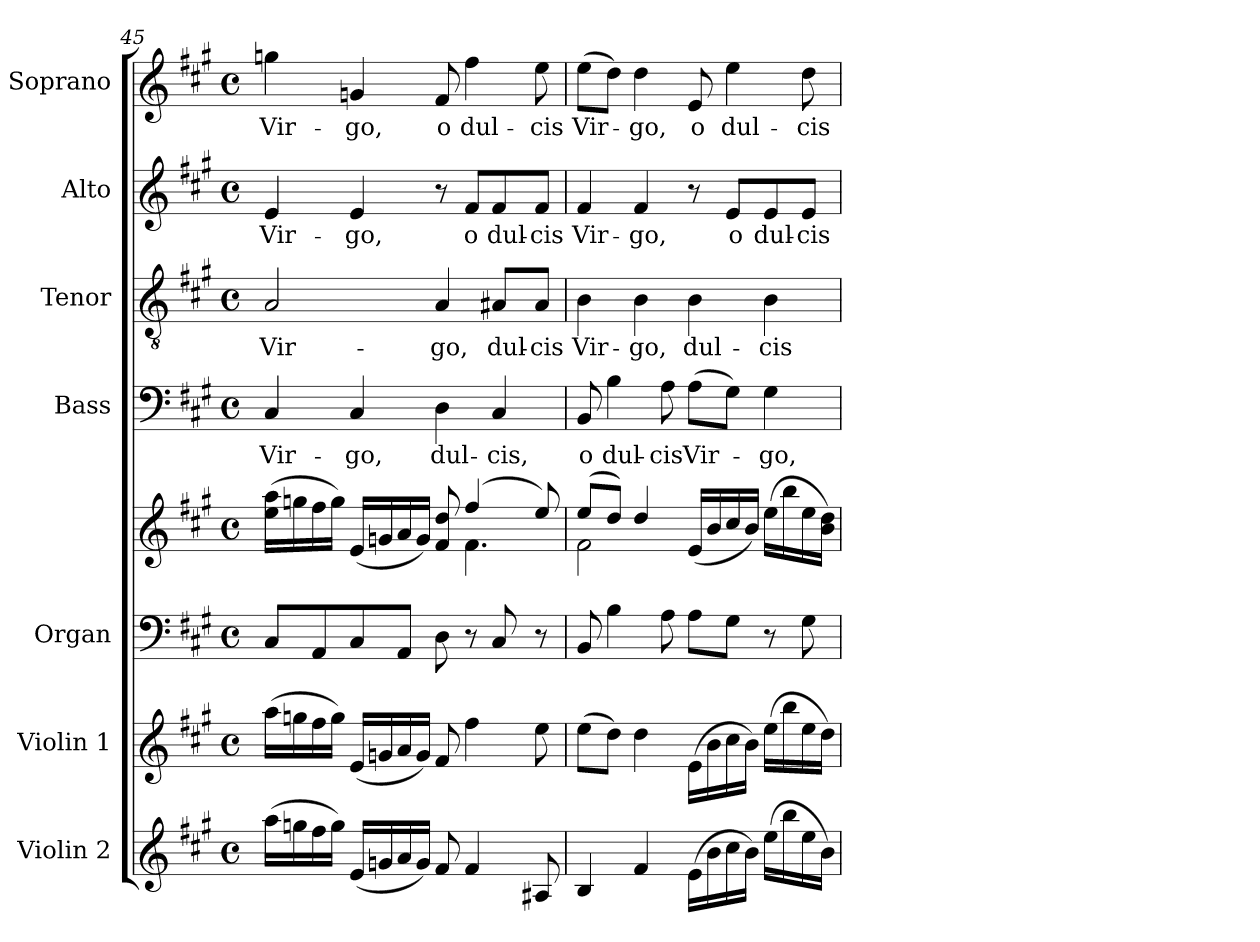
**kern	**kern	**kern	**kern	**kern	**text	**kern	**text	**kern	**text	**kern	**text
*part7	*part6	*part5	*part5	*part4	*part4	*part3	*part3	*part2	*part2	*part1	*part1
*staff8	*staff7	*staff6	*staff5	*staff4	*staff4	*staff3	*staff3	*staff2	*staff2	*staff1	*staff1
*I"Violin 2	*I"Violin 1	*I"Organ	*	*I"Bass	*	*I"Tenor	*	*I"Alto	*	*I"Soprano	*
*I'Vln. 2	*I'Vln. 1	*I'Org.	*	*I'B.	*	*I'T.	*	*I'A.	*	*I'S.	*
*clefG2	*clefG2	*clefF4	*clefG2	*clefF4	*	*clefGv2	*	*clefG2	*	*clefG2	*
*	*	*	*	*	*	*ITrd7c12	*	*	*	*	*
*k[f#c#g#]	*k[f#c#g#]	*k[f#c#g#]	*k[f#c#g#]	*k[f#c#g#]	*	*k[f#c#g#]	*	*k[f#c#g#]	*	*k[f#c#g#]	*
*A:	*A:	*A:	*A:	*A:	*	*A:	*	*A:	*	*A:	*
*M4/4	*M4/4	*M4/4	*M4/4	*M4/4	*	*M4/4	*	*M4/4	*	*M4/4	*
*met(c)	*met(c)	*met(c)	*met(c)	*met(c)	*	*met(c)	*	*met(c)	*	*met(c)	*
=45	=45	=45	=45	=45	=45	=45	=45	=45	=45	=45	=45
*	*	*	*^	*	*	*	*	*	*	*	*
!	!	!	!	!	!	!LO:LY:b:color=#000000	!	!	!	!	!	!
!	!	!	!	!	!	!	!	!LO:LY:b:color=#000000	!	!	!	!
!	!	!	!	!	!	!	!	!	!	!LO:LY:b:color=#000000	!	!
!	!	!	!	!	!	!	!	!	!	!	!	!LO:LY:b:color=#000000
(16aai\LL	(16aai\LL	8C#i/L	(16eei\ 16aaiLL	8ryy	4C#i/	Vir-	2AAi/	Vir-	4ei/	Vir-	4ggni\	Vir-
16ggni\	16ggni\	.	16ggni\	.	.	.	.	.	.	.	.	.
*	*	*	*v	*v	*	*	*	*	*	*	*	*
16ff#i\	16ff#i\	8AAi/	16ff#i\	.	.	.	.	.	.	.	.
16ggi\JJ)	16ggi\JJ)	.	16ggi\JJ)	.	.	.	.	.	.	.	.
!	!	!	!	!	!LO:LY:b:color=#000000	!	!	!	!	!	!
!	!	!	!	!	!	!	!	!	!LO:LY:b:color=#000000	!	!
!	!	!	!	!	!	!	!	!	!	!	!LO:LY:b:color=#000000
(16ei/LL	(16ei/LL	8C#i/	(16ei/LL	4C#i/	-go,	.	.	4ei/	-go,	4gni/	-go,
16gni/	16gni/	.	16gni/	.	.	.	.	.	.	.	.
16ai/	16ai/	8AAi/J	16ai/	.	.	.	.	.	.	.	.
16gi/JJ)	16gi/JJ)	.	16gi/JJ)	.	.	.	.	.	.	.	.
!	!	!	!	!	!LO:LY:b:color=#000000	!	!	!	!	!	!
!	!	!	!	!	!	!	!LO:LY:b:color=#000000	!	!	!	!
!	!	!	!	!	!	!	!	!	!	!	!LO:LY:b:color=#000000
8f#i/	8f#i/	8Di\	8f#i/ 8ddi	4Di\	dul-	4AAi/	-go,	8r	.	8f#i/	o
*	*	*	*^	*	*	*	*	*	*	*	*
!	!	!	!	!	!	!	!	!	!	!LO:LY:b:color=#000000	!	!
!	!	!	!	!	!	!	!	!	!	!	!	!LO:LY:b:color=#000000
4f#i/	4ff#i\	8r	(4ff#i/	4.f#i\	.	.	.	.	8f#i/L	o	4ff#i\	dul-
!	!	!	!	!	!	!LO:LY:b:color=#000000	!	!	!	!	!	!
!	!	!	!	!	!	!	!	!LO:LY:b:color=#000000	!	!	!	!
!	!	!	!	!	!	!	!	!	!	!LO:LY:b:color=#000000	!	!
.	.	8C#i/	.	.	4C#i/	-cis,	8AA#Xi/L	dul-	8f#i/	dul-	.	.
!	!	!	!	!	!	!	!	!LO:LY:b:color=#000000	!	!	!	!
!	!	!	!	!	!	!	!	!	!	!LO:LY:b:color=#000000	!	!
!	!	!	!	!	!	!	!	!	!	!	!	!LO:LY:b:color=#000000
8A#Xi/	8eei\	8r	8eei/)	.	.	.	8AA#i/J	-cis	8f#i/J	-cis	8eei\	-cis
!!LO:PB:g=z
=46	=46	=46	=46	=46	=46	=46	=46	=46	=46	=46	=46	=46
!	!	!	!	!	!	!LO:LY:b:color=#000000	!	!	!	!	!	!
!	!	!	!	!	!	!	!	!LO:LY:b:color=#000000	!	!	!	!
!	!	!	!	!	!	!	!	!	!	!LO:LY:b:color=#000000	!	!
!	!	!	!	!	!	!	!	!	!	!	!	!LO:LY:b:color=#000000
4Bi/	(8eei\L	8BBi/	(8eei/L	2f#i\	8BBi/	o	4BBi\	Vir-	4f#i/	Vir-	(8eei\L	Vir-
!	!	!	!	!	!	!LO:LY:b:color=#000000	!	!	!	!	!	!
.	8ddi\J)	4Bi\	8ddi/J)	.	4Bi\	dul-	.	.	.	.	8ddi\J)	.
!	!	!	!	!	!	!	!	!LO:LY:b:color=#000000	!	!	!	!
!	!	!	!	!	!	!	!	!	!	!LO:LY:b:color=#000000	!	!
!	!	!	!	!	!	!	!	!	!	!	!	!LO:LY:b:color=#000000
4f#i/	4ddi\	.	4ddi/	.	.	.	4BBi\	-go,	4f#i/	-go,	4ddi\	-go,
!	!	!	!	!	!	!LO:LY:b:color=#000000	!	!	!	!	!	!
.	.	8Ai\	.	.	8Ai\	-cis	.	.	.	.	.	.
!	!	!	!	!	!	!LO:LY:b:color=#000000	!	!	!	!	!	!
!	!	!	!	!	!	!	!	!LO:LY:b:color=#000000	!	!	!	!
!	!	!	!	!	!	!	!	!	!	!	!	!LO:LY:b:color=#000000
(16ei\LL	(16ei\LL	8Ai\L	(16ei/LL	2ryy	(8Ai\L	Vir-	4BBi\	dul-	8r	.	8ei/	o
16bi\	16bi\	.	16bi/	.	.	.	.	.	.	.	.	.
!	!	!	!	!	!	!	!	!	!	!LO:LY:b:color=#000000	!	!
!	!	!	!	!	!	!	!	!	!	!	!	!LO:LY:b:color=#000000
16cc#i\	16cc#i\	8G#i\J	16cc#i/	.	8G#i\J)	.	.	.	8ei/L	o	4eei\	dul-
16bi\JJ)	16bi\JJ)	.	16bi/JJ)	.	.	.	.	.	.	.	.	.
!	!	!	!	!	!	!LO:LY:b:color=#000000	!	!	!	!	!	!
!	!	!	!	!	!	!	!	!LO:LY:b:color=#000000	!	!	!	!
!	!	!	!	!	!	!	!	!	!	!LO:LY:b:color=#000000	!	!
(16eei\LL	(16eei\LL	8r	(16eei\LL	.	4G#i\	-go,	4BBi\	-cis	8ei/	dul-	.	.
16bbi\	16bbi\	.	16bbi\	.	.	.	.	.	.	.	.	.
!	!	!	!	!	!	!	!	!	!	!LO:LY:b:color=#000000	!	!
!	!	!	!	!	!	!	!	!	!	!	!	!LO:LY:b:color=#000000
16eei\	16eei\	8G#i\	16eei\	.	.	.	.	.	8ei/J	-cis	8ddi\	-cis
16bi\JJ)	16ddi\JJ)	.	16bi\ 16ddiJJ)	.	.	.	.	.	.	.	.	.
*	*	*	*v	*v	*	*	*	*	*	*	*	*
=	=	=	=	=	=	=	=	=	=	=	=
*-	*-	*-	*-	*-	*-	*-	*-	*-	*-	*-	*-
